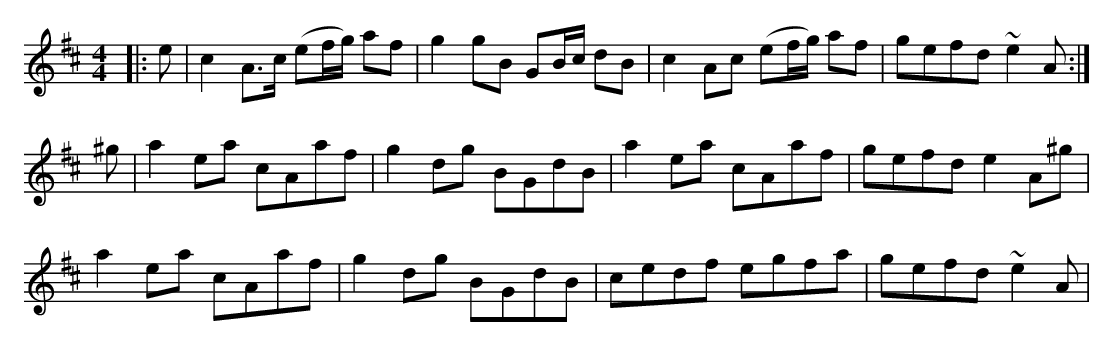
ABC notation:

X:1
M:4/4
K:Amix
|:e|c2 A>c (ef/g/) af|g2 gB GB/c/ dB|c2 Ac (ef/g/) af|gefd ~e2A:|
^g|a2 ea cAaf|g2 dg BGdB|a2 ea cAaf|gefd e2 A^g|
a2 ea cAaf|g2 dg BGdB|cedf egfa|gefd ~e2A|
